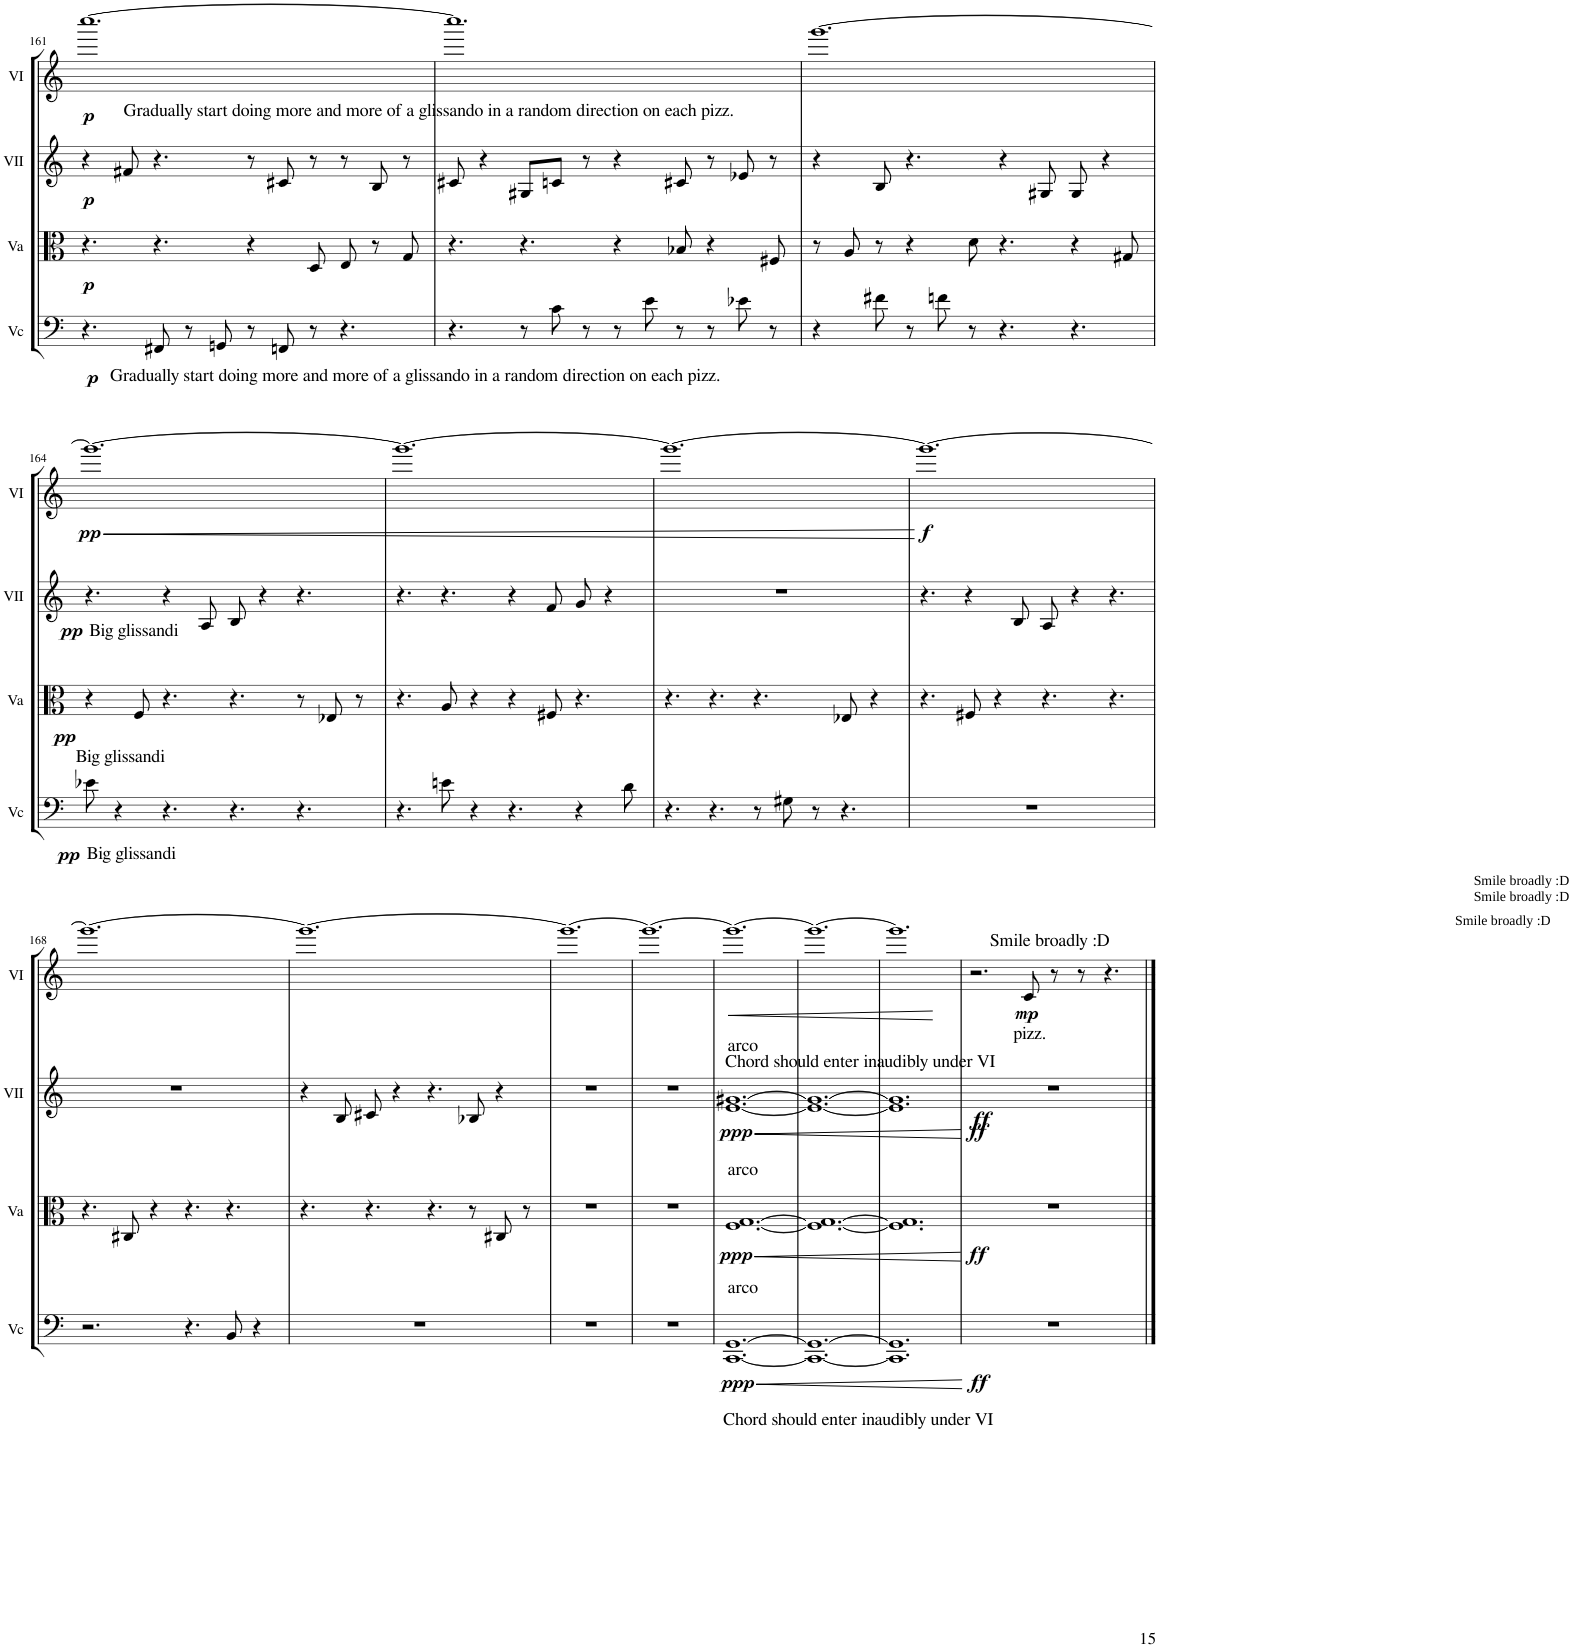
**kern	**dynam	**kern	**dynam	**kern	**dynam	**kern	**dynam
*part4	*part4	*part3	*part3	*part2	*part2	*part1	*part1
*staff4	*staff4	*staff3	*staff3	*staff2	*staff2	*staff1	*staff1
*I"Vc	*	*I"Va	*	*I"VII	*	*I"VI	*
*I'Vc	*	*I'Va	*	*I'VII	*	*I'VI	*
!!LO:PB:g=z
*clefF4	*	*clefC3	*	*clefG2	*	*clefG2	*
*k[]	*	*k[]	*	*k[]	*	*k[]	*
*M12/8	*	*M12/8	*	*M12/8	*	*M12/8	*
=161	=161	=161	=161	=161	=161	=161	=161
!	!	!	!	!LO:TX:a:t=Gradually start doing more and more of a glissando in a random direction on each pizz.	!	!	!
!LO:TX:b:t=Gradually start doing more and more of a glissando in a random direction on each pizz.	!	!	!	!	!	!	!
!	!LO:DY:b	!	!LO:DY:b	!	!LO:DY:b	!	!LO:DY:b
4.r	p	4.r	p	4r	p	[1.cccc	p
.	.	.	.	8f#X/	.	.	.
8FF#X/	.	4.r	.	4.r	.	.	.
8r	.	.	.	.	.	.	.
8GGn/	.	.	.	.	.	.	.
8r	.	4r	.	8r	.	.	.
8FFn/	.	.	.	8c#X/	.	.	.
8r	.	8D/	.	8r	.	.	.
4.r	.	8E/	.	8r	.	.	.
.	.	8r	.	8B/	.	.	.
.	.	8G/	.	8r	.	.	.
=162	=162	=162	=162	=162	=162	=162	=162
4.r	.	4.r	.	8c#X/	.	1.cccc]	.
.	.	.	.	4r	.	.	.
8r	.	4.r	.	8G#X/L	.	.	.
8c\	.	.	.	8cn/J	.	.	.
8r	.	.	.	8r	.	.	.
8r	.	4r	.	4r	.	.	.
8e\	.	.	.	.	.	.	.
8r	.	8B-X/	.	8c#X/	.	.	.
8r	.	4r	.	8r	.	.	.
8e-X\	.	.	.	8e-X/	.	.	.
8r	.	8F#X/	.	8r	.	.	.
=163	=163	=163	=163	=163	=163	=163	=163
4r	.	8r	.	4r	.	[1.ggg	.
.	.	8A/	.	.	.	.	.
8f#X\	.	8r	.	8B/	.	.	.
8r	.	4r	.	4.r	.	.	.
8fn\	.	.	.	.	.	.	.
8r	.	8d\	.	.	.	.	.
4.r	.	4.r	.	4r	.	.	.
.	.	.	.	8G#X/	.	.	.
4.r	.	4r	.	8G#/	.	.	.
.	.	.	.	4r	.	.	.
.	.	8G#X/	.	.	.	.	.
!!LO:LB:g=z
=164	=164	=164	=164	=164	=164	=164	=164
!	!LO:DY:b	!	!LO:DY:b	!	!LO:DY:b	!	!LO:HP:b
!	!	!	!	!	!	!	!LO:DY:n=1:b
8e-X\	pp	4r	pp	4.r	pp	1.ggg_	< pp
!LO:TX:b:t=Big glissandi	!	!	!	!	!	!	!
4r	.	.	.	.	.	.	.
!	!	!LO:TX:b:t=Big glissandi	!	!	!	!	!
.	.	8F/	.	.	.	.	.
!	!	!	!	!LO:TX:b:t=Big glissandi	!	!	!
4.r	.	4.r	.	4r	.	.	.
.	.	.	.	8A/	.	.	.
4.r	.	4.r	.	8B/	.	.	.
.	.	.	.	4r	.	.	.
4.r	.	8r	.	4.r	.	.	.
.	.	8E-X/	.	.	.	.	.
.	.	8r	.	.	.	.	.
=165	=165	=165	=165	=165	=165	=165	=165
4.r	.	4.r	.	4.r	.	1.ggg_	.
8en\	.	8A/	.	4.r	.	.	.
4r	.	4r	.	.	.	.	.
4.r	.	4r	.	4r	.	.	.
.	.	8F#X/	.	8f/	.	.	.
4r	.	4.r	.	8g/	.	.	.
.	.	.	.	4r	.	.	.
8d\	.	.	.	.	.	.	.
=166	=166	=166	=166	=166	=166	=166	=166
4.r	.	4.r	.	1.r	.	1.ggg_	.
4.r	.	4.r	.	.	.	.	.
8r	.	4.r	.	.	.	.	.
8G#X\	.	.	.	.	.	.	.
8r	.	.	.	.	.	.	.
4.r	.	8E-X/	.	.	.	.	.
.	.	4r	.	.	.	.	.
.	.	.	.	.	.	.	[
=167	=167	=167	=167	=167	=167	=167	=167
!	!	!	!	!	!	!	!LO:DY:b
1.r	.	4.r	.	4.r	.	1.ggg_	f
.	.	8F#X/	.	4r	.	.	.
.	.	4r	.	.	.	.	.
.	.	.	.	8B/	.	.	.
.	.	4.r	.	8A/	.	.	.
.	.	.	.	4r	.	.	.
.	.	4.r	.	4.r	.	.	.
!!LO:LB:g=z
=168	=168	=168	=168	=168	=168	=168	=168
2.r	.	4.r	.	1.r	.	1.ggg_	.
.	.	8C#X/	.	.	.	.	.
.	.	4r	.	.	.	.	.
4.r	.	4.r	.	.	.	.	.
8BB/	.	4.r	.	.	.	.	.
4r	.	.	.	.	.	.	.
=169	=169	=169	=169	=169	=169	=169	=169
1.r	.	4.r	.	4r	.	1.ggg_	.
.	.	.	.	8B/	.	.	.
.	.	4.r	.	8c#X/	.	.	.
.	.	.	.	4r	.	.	.
.	.	4.r	.	4.r	.	.	.
.	.	8r	.	8B-X/	.	.	.
.	.	8C#X/	.	4r	.	.	.
.	.	8r	.	.	.	.	.
=170	=170	=170	=170	=170	=170	=170	=170
1.r	.	1.r	.	1.r	.	1.ggg_	.
=171	=171	=171	=171	=171	=171	=171	=171
1.r	.	1.r	.	1.r	.	1.ggg_	.
=172	=172	=172	=172	=172	=172	=172	=172
!	!	!	!	!LO:TX:a:t=Chord should enter inaudibly under VI	!	!	!
!	!	!	!	!LO:TX:a:t=arco	!	!	!
!	!	!LO:TX:a:t=arco	!	!	!	!	!
!LO:TX:b:t=Chord should enter inaudibly under VI	!	!	!	!	!	!	!
!LO:TX:a:t=arco	!	!	!	!	!	!	!
!	!LO:HP:b	!	!LO:HP:b	!	!LO:HP:b	!	!LO:HP:b
!	!LO:DY:n=1:b	!	!LO:DY:n=1:b	!	!LO:DY:n=1:b	!	!
[1.CC [1.GG	< ppp	[1.F [1.G	< ppp	[1.e [1.g#X	< ppp	1.ggg_	<
=173	=173	=173	=173	=173	=173	=173	=173
1.CC_ 1.GG_	.	1.F_ 1.G_	.	1.e_ 1.g#_	.	1.ggg_	.
=174	=174	=174	=174	=174	=174	=174	=174
1.CC] 1.GG]	.	1.F] 1.G]	.	1.e] 1.g#]	.	1.ggg]	.
.	[	.	[	.	[	.	[
=175	=175	=175	=175	=175	=175	=175	=175
!	!LO:DY:b	!	!LO:DY:b	!	!LO:DY:b	!	!
!	!	!	!	!	!LO:DY:n=1:b	!	!
1.r	ff	1.r	ff	1.r	ff ff	2.r	.
!	!	!	!	!	!	!LO:TX:b:t=pizz.	!
!	!	!	!	!	!	!LO:TX:a:t=Smile broadly &colon;D	!
!	!	!	!	!	!	!LO:TX:a:t=Smile broadly &colon;D	!
!	!	!	!	!	!	!LO:TX:a:t=Smile broadly &colon;D	!
!	!	!	!	!	!	!LO:TX:a:t=Smile broadly &colon;D	!
!	!	!	!	!	!	!	!LO:DY:b
.	.	.	.	.	.	8c/	mp
.	.	.	.	.	.	8r	.
.	.	.	.	.	.	8r	.
.	.	.	.	.	.	4.r	.
==	==	==	==	==	==	==	==
*-	*-	*-	*-	*-	*-	*-	*-
